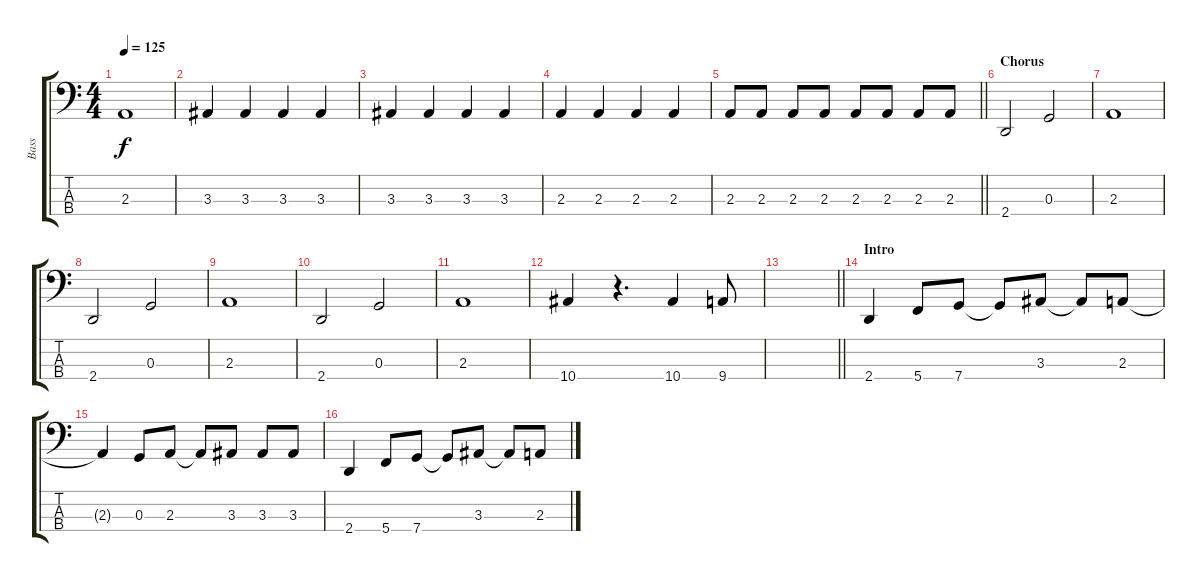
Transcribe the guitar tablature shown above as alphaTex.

\track ("Bass" "Bass") {instrument electricbassfinger}
\staff {score tabs}
\tuning (F2 C2 G1 C1) {hide}
\ts (4 4)
\tempo 125
\clef f4
\ks c
2.3.1{dy f} |
3.3.4 3.3.4 3.3.4 3.3.4 |
3.3.4 3.3.4 3.3.4 3.3.4 |
2.3.4 2.3.4 2.3.4 2.3.4 |
\barLineRight lightlight
2.3.8 2.3.8 2.3.8 2.3.8 2.3.8 2.3.8 2.3.8 2.3.8 |
\section ("" "Chorus")
2.4.2 0.3.2 |
2.3.1 |
2.4.2 0.3.2 |
2.3.1 |
2.4.2 0.3.2 |
2.3.1 |
10.4.4 r.4{d} 10.4.4 9.4.8 |
\barLineRight lightlight
|
\section ("" "Intro")
2.4.4 5.4.8 7.4.8 7.4{t}.8 3.3.8 3.3{t}.8 2.3.8 |
2.3{t}.4 0.3.8 2.3.8 2.3{t}.8 3.3.8 3.3.8 3.3.8 |
2.4.4 5.4.8 7.4.8 7.4{t}.8 3.3.8 3.3{t}.8 2.3.8
